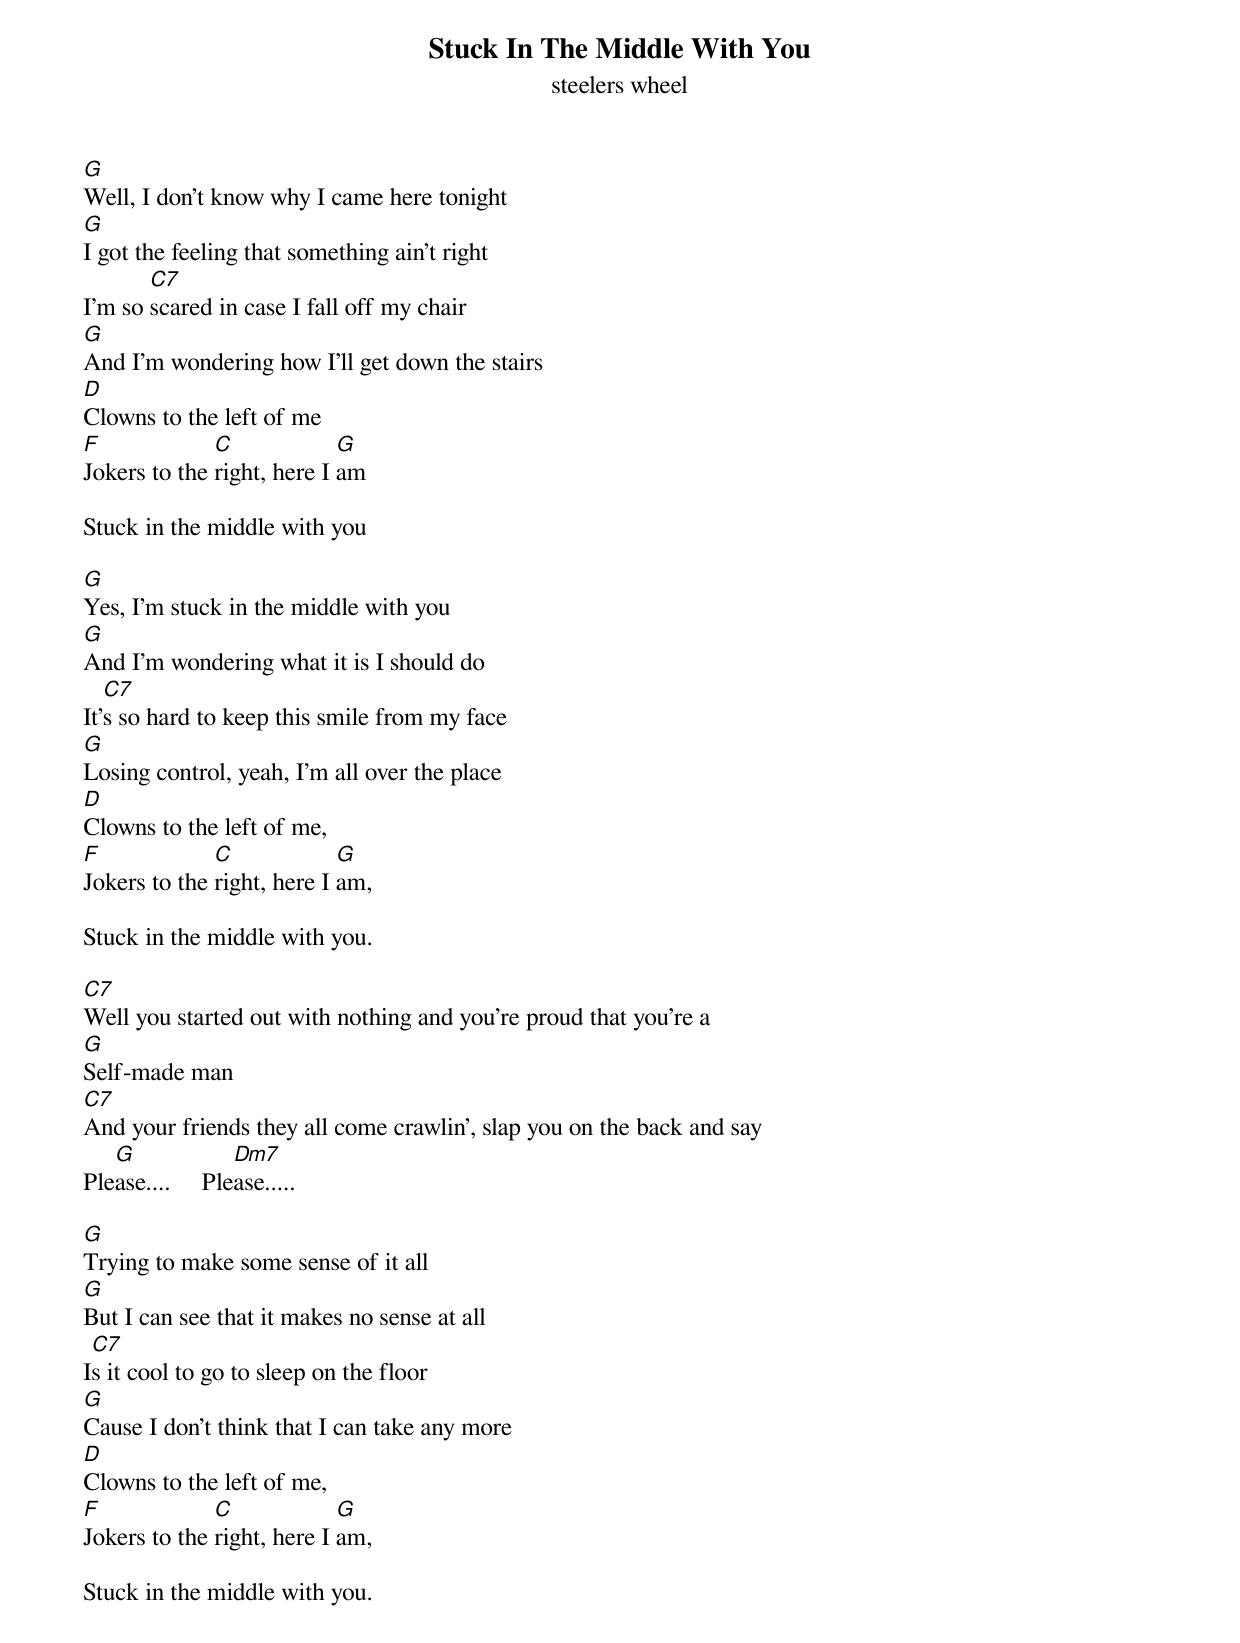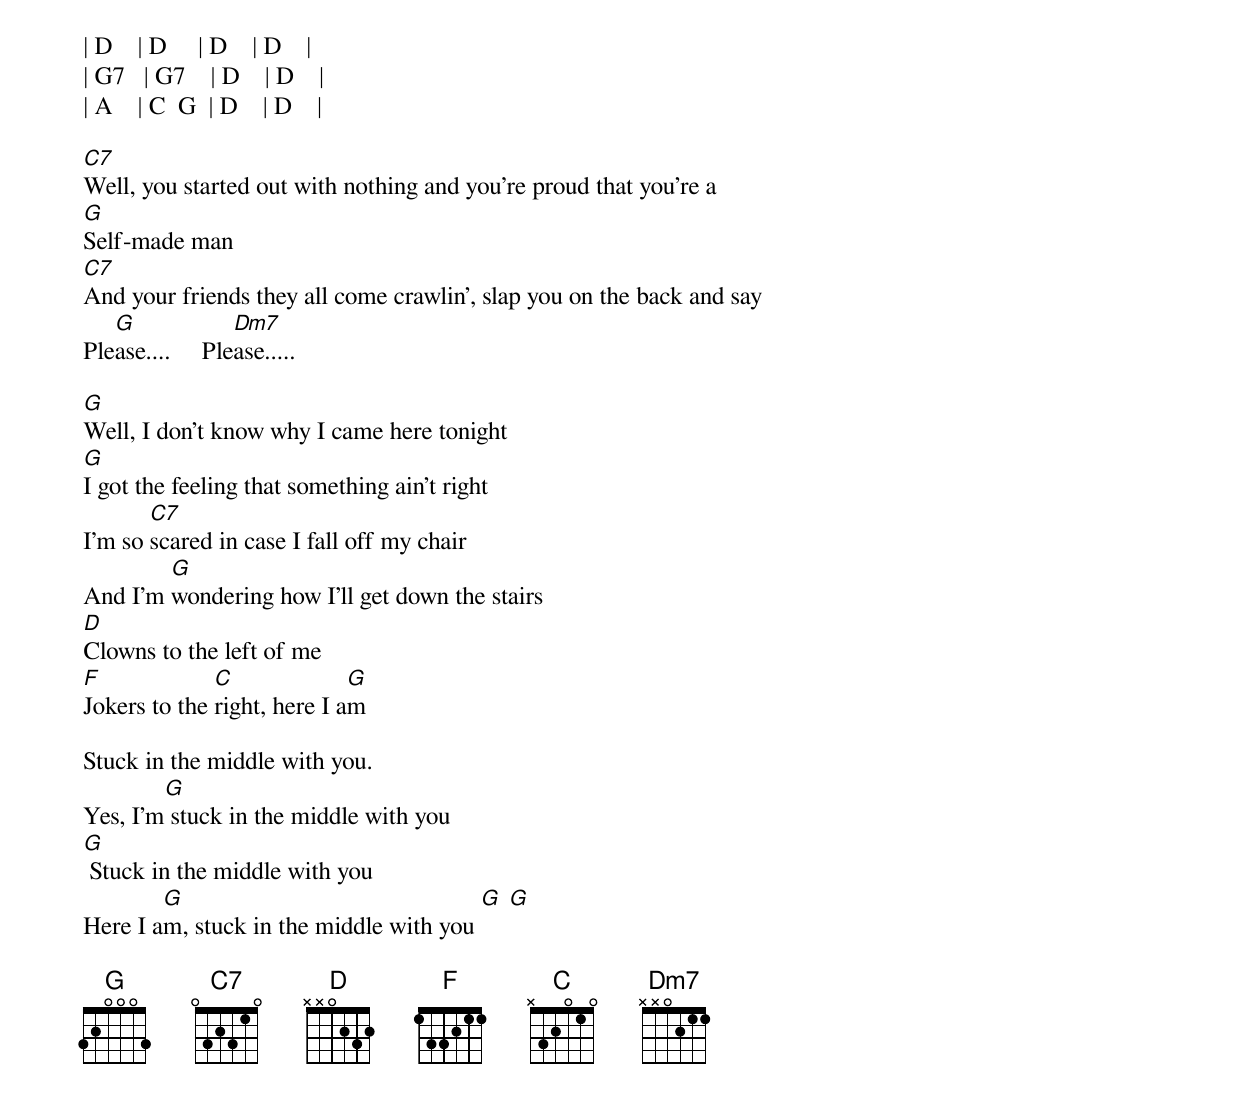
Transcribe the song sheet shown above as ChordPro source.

{title: Stuck In The Middle With You}
{subtitle: steelers wheel}

[G]Well, I don't know why I came here tonight
[G]I got the feeling that something ain't right
I'm so [C7]scared in case I fall off my chair
[G]And I'm wondering how I'll get down the stairs
[D]Clowns to the left of me
[F]Jokers to the [C]right, here I [G]am

Stuck in the middle with you

[G]Yes, I'm stuck in the middle with you
[G]And I'm wondering what it is I should do
It'[C7]s so hard to keep this smile from my face
[G]Losing control, yeah, I'm all over the place
[D]Clowns to the left of me,
[F]Jokers to the [C]right, here I [G]am,

Stuck in the middle with you.

[C7]Well you started out with nothing and you're proud that you're a
[G]Self-made man
[C7]And your friends they all come crawlin', slap you on the back and say
Ple[G]ase....     Ple[Dm7]ase.....

[G]Trying to make some sense of it all
[G]But I can see that it makes no sense at all
I[C7]s it cool to go to sleep on the floor
[G]Cause I don't think that I can take any more
[D]Clowns to the left of me,
[F]Jokers to the [C]right, here I [G]am,

Stuck in the middle with you.

| D    | D     | D    | D    |
| G7   | G7    | D    | D    |
| A    | C  G  | D    | D    |

[C7]Well, you started out with nothing and you're proud that you're a
[G]Self-made man
[C7]And your friends they all come crawlin', slap you on the back and say
Ple[G]ase....     Ple[Dm7]ase.....

[G]Well, I don't know why I came here tonight
[G]I got the feeling that something ain't right
I'm so [C7]scared in case I fall off my chair
And I'm [G]wondering how I'll get down the stairs
[D]Clowns to the left of me
[F]Jokers to the [C]right, here I a[G]m

Stuck in the middle with you.
Yes, I'm[G] stuck in the middle with you
[G] Stuck in the middle with you
Here I a[G]m, stuck in the middle with you [G] [G]

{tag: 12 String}
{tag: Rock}
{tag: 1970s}
